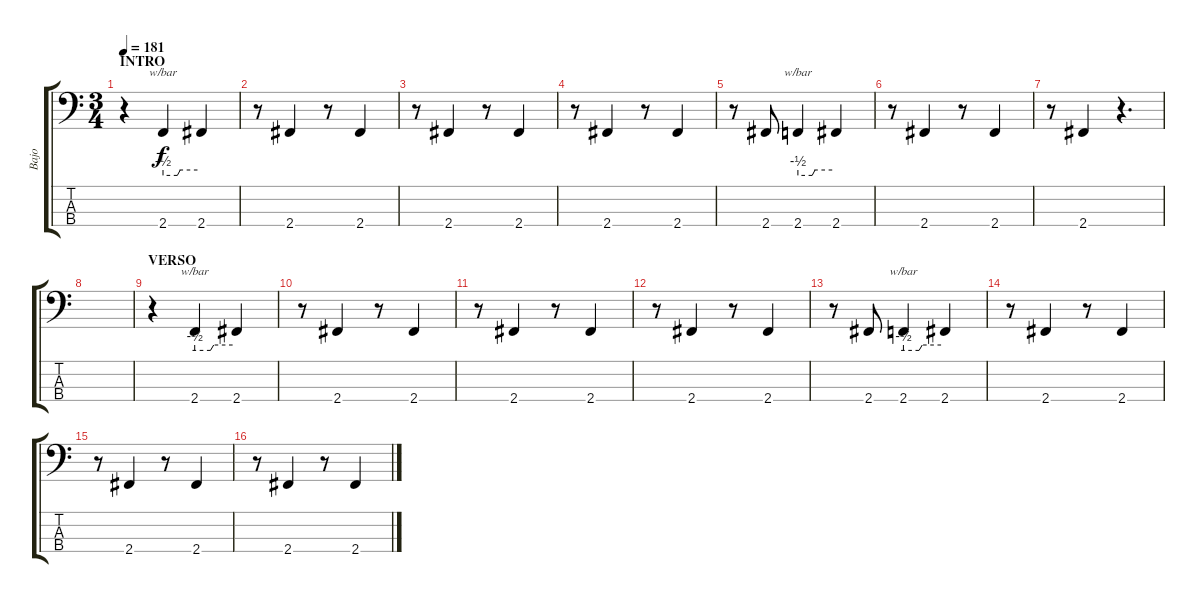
\track ("Bajo" "Bajo") {instrument electricbassfinger}
\staff {score tabs}
\tuning (G2 D2 A1 E1) {hide}
\ts (3 4)
\section ("" "INTRO")
\tempo 181
\clef f4
\ks c
r.4{dy f volume 8 instrument lead8bassandlead} 2.4.4{tbe (custom default 0 -2 25 -2 30 0 60 0)} 2.4.4 |
r.8 2.4.4 r.8 2.4.4 |
r.8 2.4.4 r.8 2.4.4 |
r.8 2.4.4 r.8 2.4.4 |
r.8 2.4.8 2.4.4{tbe (custom default 0 -2 25 -2 30 0 60 0)} 2.4.4 |
r.8 2.4.4 r.8 2.4.4 |
r.8 2.4.4 r.4{d} |
|
\section ("" "VERSO")
r.4{volume 16 instrument electricbassfinger} 2.4.4{tbe (custom default 0 -2 25 -2 30 0 60 0)} 2.4.4 |
r.8 2.4.4 r.8 2.4.4 |
r.8 2.4.4 r.8 2.4.4 |
r.8 2.4.4 r.8 2.4.4 |
r.8 2.4.8 2.4.4{tbe (custom default 0 -2 25 -2 30 0 60 0)} 2.4.4 |
r.8 2.4.4 r.8 2.4.4 |
r.8 2.4.4 r.8 2.4.4 |
r.8 2.4.4 r.8 2.4.4
